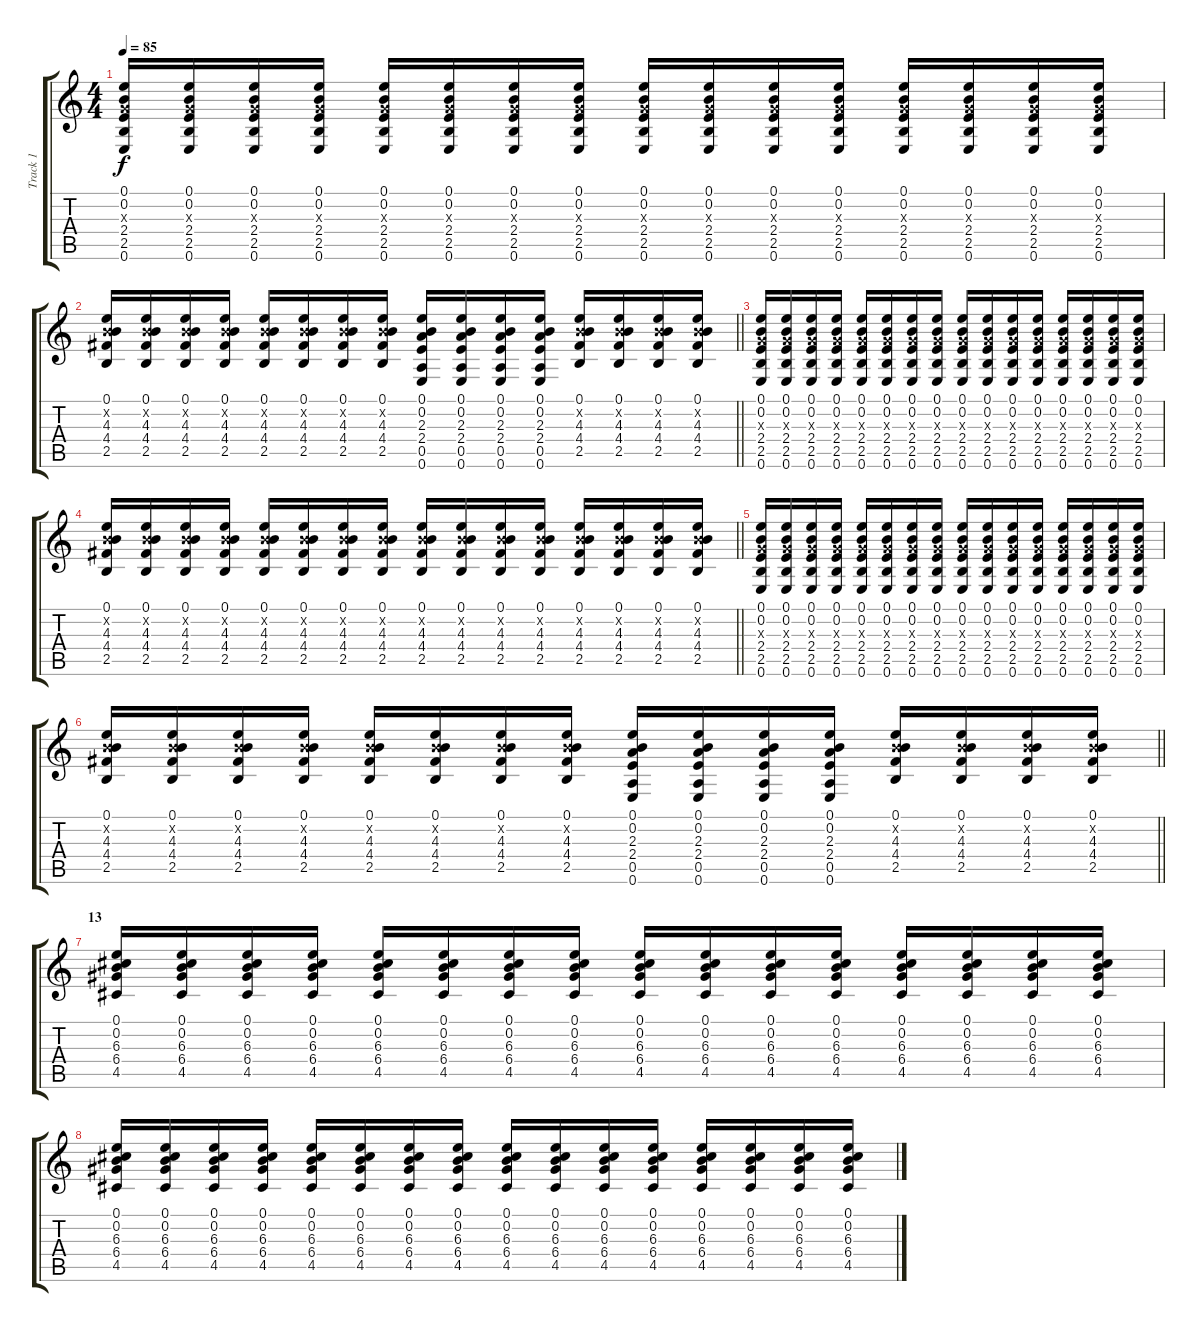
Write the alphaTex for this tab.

\track ("Track 1" "Track 1") {instrument acousticguitarnylon}
\staff {score tabs}
\tuning (E4 B3 G3 D3 A2 E2) {hide}
\ts (4 4)
\tempo 85
\clef g2
\ks c
(0.1 0.2 0.3{x} 2.4 2.5 0.6).16{dy f} (0.1 0.2 0.3{x} 2.4 2.5 0.6).16 (0.1 0.2 0.3{x} 2.4 2.5 0.6).16 (0.1 0.2 0.3{x} 2.4 2.5 0.6).16 (0.1 0.2 0.3{x} 2.4 2.5 0.6).16 (0.1 0.2 0.3{x} 2.4 2.5 0.6).16 (0.1 0.2 0.3{x} 2.4 2.5 0.6).16 (0.1 0.2 0.3{x} 2.4 2.5 0.6).16 (0.1 0.2 0.3{x} 2.4 2.5 0.6).16 (0.1 0.2 0.3{x} 2.4 2.5 0.6).16 (0.1 0.2 0.3{x} 2.4 2.5 0.6).16 (0.1 0.2 0.3{x} 2.4 2.5 0.6).16 (0.1 0.2 0.3{x} 2.4 2.5 0.6).16 (0.1 0.2 0.3{x} 2.4 2.5 0.6).16 (0.1 0.2 0.3{x} 2.4 2.5 0.6).16 (0.1 0.2 0.3{x} 2.4 2.5 0.6).16 |
\barLineRight lightlight
(0.1 0.2{x} 4.3 4.4 2.5).16 (0.1 0.2{x} 4.3 4.4 2.5).16 (0.1 0.2{x} 4.3 4.4 2.5).16 (0.1 0.2{x} 4.3 4.4 2.5).16 (0.1 0.2{x} 4.3 4.4 2.5).16 (0.1 0.2{x} 4.3 4.4 2.5).16 (0.1 0.2{x} 4.3 4.4 2.5).16 (0.1 0.2{x} 4.3 4.4 2.5).16 (0.1 0.2 2.3 2.4 0.5 0.6).16 (0.1 0.2 2.3 2.4 0.5 0.6).16 (0.1 0.2 2.3 2.4 0.5 0.6).16 (0.1 0.2 2.3 2.4 0.5 0.6).16 (0.1 0.2{x} 4.3 4.4 2.5).16 (0.1 0.2{x} 4.3 4.4 2.5).16 (0.1 0.2{x} 4.3 4.4 2.5).16 (0.1 0.2{x} 4.3 4.4 2.5).16 |
(0.1 0.2 0.3{x} 2.4 2.5 0.6).16 (0.1 0.2 0.3{x} 2.4 2.5 0.6).16 (0.1 0.2 0.3{x} 2.4 2.5 0.6).16 (0.1 0.2 0.3{x} 2.4 2.5 0.6).16 (0.1 0.2 0.3{x} 2.4 2.5 0.6).16 (0.1 0.2 0.3{x} 2.4 2.5 0.6).16 (0.1 0.2 0.3{x} 2.4 2.5 0.6).16 (0.1 0.2 0.3{x} 2.4 2.5 0.6).16 (0.1 0.2 0.3{x} 2.4 2.5 0.6).16 (0.1 0.2 0.3{x} 2.4 2.5 0.6).16 (0.1 0.2 0.3{x} 2.4 2.5 0.6).16 (0.1 0.2 0.3{x} 2.4 2.5 0.6).16 (0.1 0.2 0.3{x} 2.4 2.5 0.6).16 (0.1 0.2 0.3{x} 2.4 2.5 0.6).16 (0.1 0.2 0.3{x} 2.4 2.5 0.6).16 (0.1 0.2 0.3{x} 2.4 2.5 0.6).16 |
\barLineRight lightlight
(0.1 0.2{x} 4.3 4.4 2.5).16 (0.1 0.2{x} 4.3 4.4 2.5).16 (0.1 0.2{x} 4.3 4.4 2.5).16 (0.1 0.2{x} 4.3 4.4 2.5).16 (0.1 0.2{x} 4.3 4.4 2.5).16 (0.1 0.2{x} 4.3 4.4 2.5).16 (0.1 0.2{x} 4.3 4.4 2.5).16 (0.1 0.2{x} 4.3 4.4 2.5).16 (0.1 0.2{x} 4.3 4.4 2.5).16 (0.1 0.2{x} 4.3 4.4 2.5).16 (0.1 0.2{x} 4.3 4.4 2.5).16 (0.1 0.2{x} 4.3 4.4 2.5).16 (0.1 0.2{x} 4.3 4.4 2.5).16 (0.1 0.2{x} 4.3 4.4 2.5).16 (0.1 0.2{x} 4.3 4.4 2.5).16 (0.1 0.2{x} 4.3 4.4 2.5).16 |
(0.1 0.2 0.3{x} 2.4 2.5 0.6).16 (0.1 0.2 0.3{x} 2.4 2.5 0.6).16 (0.1 0.2 0.3{x} 2.4 2.5 0.6).16 (0.1 0.2 0.3{x} 2.4 2.5 0.6).16 (0.1 0.2 0.3{x} 2.4 2.5 0.6).16 (0.1 0.2 0.3{x} 2.4 2.5 0.6).16 (0.1 0.2 0.3{x} 2.4 2.5 0.6).16 (0.1 0.2 0.3{x} 2.4 2.5 0.6).16 (0.1 0.2 0.3{x} 2.4 2.5 0.6).16 (0.1 0.2 0.3{x} 2.4 2.5 0.6).16 (0.1 0.2 0.3{x} 2.4 2.5 0.6).16 (0.1 0.2 0.3{x} 2.4 2.5 0.6).16 (0.1 0.2 0.3{x} 2.4 2.5 0.6).16 (0.1 0.2 0.3{x} 2.4 2.5 0.6).16 (0.1 0.2 0.3{x} 2.4 2.5 0.6).16 (0.1 0.2 0.3{x} 2.4 2.5 0.6).16 |
\barLineRight lightlight
(0.1 0.2{x} 4.3 4.4 2.5).16 (0.1 0.2{x} 4.3 4.4 2.5).16 (0.1 0.2{x} 4.3 4.4 2.5).16 (0.1 0.2{x} 4.3 4.4 2.5).16 (0.1 0.2{x} 4.3 4.4 2.5).16 (0.1 0.2{x} 4.3 4.4 2.5).16 (0.1 0.2{x} 4.3 4.4 2.5).16 (0.1 0.2{x} 4.3 4.4 2.5).16 (0.1 0.2 2.3 2.4 0.5 0.6).16 (0.1 0.2 2.3 2.4 0.5 0.6).16 (0.1 0.2 2.3 2.4 0.5 0.6).16 (0.1 0.2 2.3 2.4 0.5 0.6).16 (0.1 0.2{x} 4.3 4.4 2.5).16 (0.1 0.2{x} 4.3 4.4 2.5).16 (0.1 0.2{x} 4.3 4.4 2.5).16 (0.1 0.2{x} 4.3 4.4 2.5).16 |
\section ("" "13")
(0.1 0.2 6.3 6.4 4.5).16 (0.1 0.2 6.3 6.4 4.5).16 (0.1 0.2 6.3 6.4 4.5).16 (0.1 0.2 6.3 6.4 4.5).16 (0.1 0.2 6.3 6.4 4.5).16 (0.1 0.2 6.3 6.4 4.5).16 (0.1 0.2 6.3 6.4 4.5).16 (0.1 0.2 6.3 6.4 4.5).16 (0.1 0.2 6.3 6.4 4.5).16 (0.1 0.2 6.3 6.4 4.5).16 (0.1 0.2 6.3 6.4 4.5).16 (0.1 0.2 6.3 6.4 4.5).16 (0.1 0.2 6.3 6.4 4.5).16 (0.1 0.2 6.3 6.4 4.5).16 (0.1 0.2 6.3 6.4 4.5).16 (0.1 0.2 6.3 6.4 4.5).16 |
(0.1 0.2 6.3 6.4 4.5).16 (0.1 0.2 6.3 6.4 4.5).16 (0.1 0.2 6.3 6.4 4.5).16 (0.1 0.2 6.3 6.4 4.5).16 (0.1 0.2 6.3 6.4 4.5).16 (0.1 0.2 6.3 6.4 4.5).16 (0.1 0.2 6.3 6.4 4.5).16 (0.1 0.2 6.3 6.4 4.5).16 (0.1 0.2 6.3 6.4 4.5).16 (0.1 0.2 6.3 6.4 4.5).16 (0.1 0.2 6.3 6.4 4.5).16 (0.1 0.2 6.3 6.4 4.5).16 (0.1 0.2 6.3 6.4 4.5).16 (0.1 0.2 6.3 6.4 4.5).16 (0.1 0.2 6.3 6.4 4.5).16 (0.1 0.2 6.3 6.4 4.5).16
